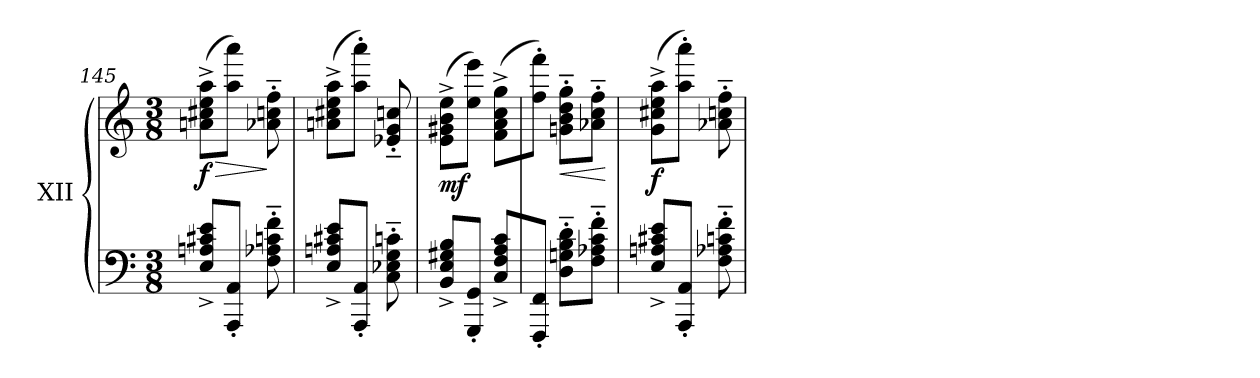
**kern	**kern	**dynam
*part1	*part1	*part1
*staff2	*staff1	*staff1/2
*I"XII	*	*
!!LO:LB:g=z
*clefF4	*clefG2	*
*k[]	*k[]	*
*M3/8	*M3/8	*
=145	=145	=145
!	!	!LO:HP:b
!	!	!LO:DY:n=1:b
8E/^ 8An/^ 8c#X/^ 8e/^L	(>8an\^ 8cc#X\^ 8ee\^ 8aa\^L	> f
8AAA/' 8AA/'J	8aa\ 8aaa\J)	.
8F\'~ 8A-X\'~ 8cn\'~ 8f\'~	8a-X\'~ 8ccn\'~ 8ff\'~	]
=146	=146	=146
8E/^ 8An/^ 8c#X/^ 8e/^L	(>8an\^ 8cc#X\^ 8ee\^ 8aa\^L	.
8AAA/' 8AA/'J	8aa\' 8aaa\'J)	.
8C\'~ 8E-X\'~ 8G\'~ 8cn\'~	8e-X/'~ 8g/'~ 8ccn/'~	.
=147	=147	=147
!	!	!LO:DY:b
8BB/^ 8E/^ 8G#X/^ 8B/^L	(>8e\^ 8g#X\^ 8b\^ 8ee\^L	mf
8GGG/' 8GG/'J	8ee\ 8eee\J)	.
8C/^ 8F/^ 8A/^ 8c/^L	(>8f\^ 8a\^ 8cc\^ 8gg\^L	.
=148	=148	=148
8FFF/'< 8FF/'<J	8ff\' 8fff\'J)	.
!	!	!LO:HP:b
8D\'~ 8Gn\'~ 8B\'~ 8d\'~L	8gn\'~ 8b\'~ 8dd\'~ 8gg\'~L	<
8F\'~ 8A-X\'~ 8c\'~ 8f\'~J	8a-X\'~ 8cc\'~ 8ff\'~J	.
.	.	[
=149	=149	=149
!	!	!LO:DY:b
8E/^ 8An/^ 8c#X/^ 8e/^L	(>8g\^ 8cc#X\^ 8ee\^ 8aa\^L	f
8AAA/' 8AA/'J	8aa\' 8aaa\'J)	.
8F\'~ 8A-X\'~ 8cn\'~ 8f\'~	8a-X\'~ 8ccn\'~ 8ff\'~	.
=	=	=
*-	*-	*-
